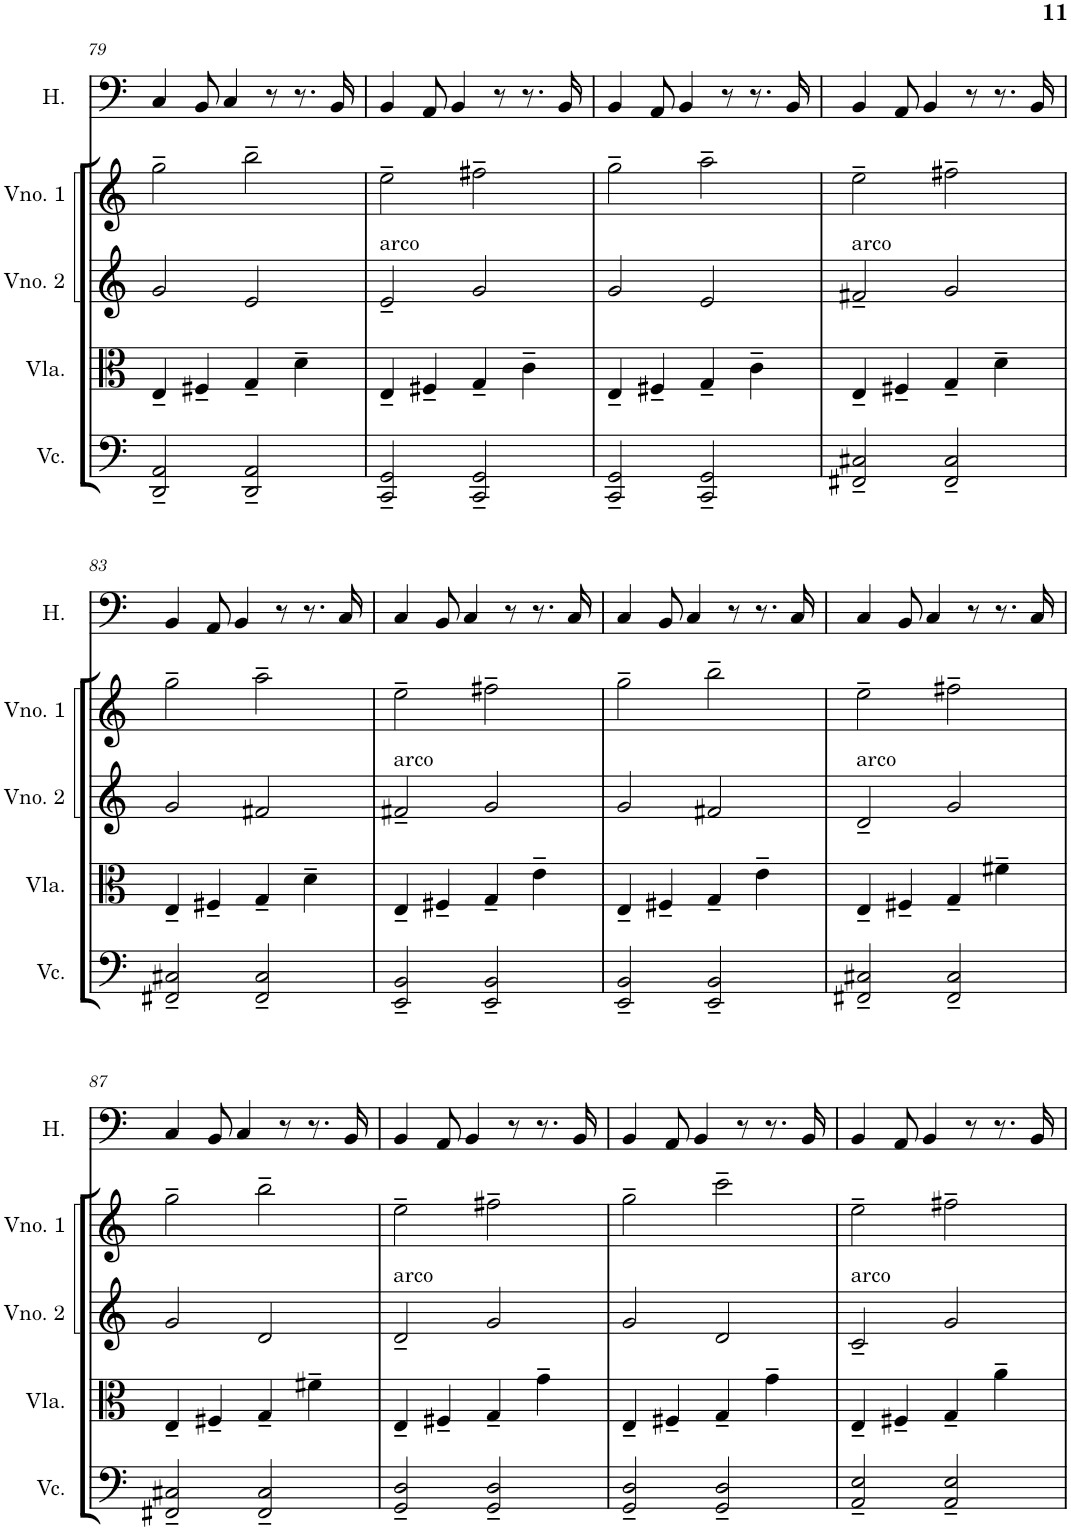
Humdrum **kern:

**kern	**kern	**kern	**kern	**kern
*part5	*part4	*part3	*part2	*part1
*staff5	*staff4	*staff3	*staff2	*staff1
*I"Violoncelo	*I"Viola	*I"Violino 2	*I"Violino 1	*I"Homens
*I'Vc.	*I'Vla.	*I'Vno. 2	*I'Vno. 1	*I'H.
!!LO:PB:g=z
*clefF4	*clefC3	*clefG2	*clefG2	*clefF4
*k[]	*k[]	*k[]	*k[]	*k[]
*M4/4	*M4/4	*M4/4	*M4/4	*M4/4
=79	=79	=79	=79	=79
2DD/~ 2AA/~	4E~/	2g/	2gg~\	4C/
.	4F#X~/	.	.	8BB/
.	.	.	.	4C/
2DD/~ 2AA/~	4G~/	2e/	2bb~\	.
.	.	.	.	8r
.	4d~\	.	.	8.r
.	.	.	.	16BB/
=80	=80	=80	=80	=80
!	!	!LO:TX:a:t=arco	!	!
2CC/~ 2GG/~	4E~/	2e~/	2ee~\	4BB/
.	4F#X~/	.	.	8AA/
.	.	.	.	4BB/
2CC/~ 2GG/~	4G~/	2g/	2ff#X~\	.
.	.	.	.	8r
.	4c~\	.	.	8.r
.	.	.	.	16BB/
=81	=81	=81	=81	=81
2CC/~ 2GG/~	4E~/	2g/	2gg~\	4BB/
.	4F#X~/	.	.	8AA/
.	.	.	.	4BB/
2CC/~ 2GG/~	4G~/	2e/	2aa~\	.
.	.	.	.	8r
.	4c~\	.	.	8.r
.	.	.	.	16BB/
=82	=82	=82	=82	=82
!	!	!LO:TX:a:t=arco	!	!
2FF#X/~ 2C#X/~	4E~/	2f#X~/	2ee~\	4BB/
.	4F#X~/	.	.	8AA/
.	.	.	.	4BB/
2FF#/~ 2C#/~	4G~/	2g/	2ff#X~\	.
.	.	.	.	8r
.	4d~\	.	.	8.r
.	.	.	.	16BB/
!!LO:LB:g=z
=83	=83	=83	=83	=83
2FF#X/~ 2C#X/~	4E~/	2g/	2gg~\	4BB/
.	4F#X~/	.	.	8AA/
.	.	.	.	4BB/
2FF#/~ 2C#/~	4G~/	2f#X/	2aa~\	.
.	.	.	.	8r
.	4d~\	.	.	8.r
.	.	.	.	16C/
=84	=84	=84	=84	=84
!	!	!LO:TX:a:t=arco	!	!
2EE/~ 2BB/~	4E~/	2f#X~/	2ee~\	4C/
.	4F#X~/	.	.	8BB/
.	.	.	.	4C/
2EE/~ 2BB/~	4G~/	2g/	2ff#X~\	.
.	.	.	.	8r
.	4e~\	.	.	8.r
.	.	.	.	16C/
=85	=85	=85	=85	=85
2EE/~ 2BB/~	4E~/	2g/	2gg~\	4C/
.	4F#X~/	.	.	8BB/
.	.	.	.	4C/
2EE/~ 2BB/~	4G~/	2f#X/	2bb~\	.
.	.	.	.	8r
.	4e~\	.	.	8.r
.	.	.	.	16C/
=86	=86	=86	=86	=86
!	!	!LO:TX:a:t=arco	!	!
2FF#X/~ 2C#X/~	4E~/	2d~/	2ee~\	4C/
.	4F#X~/	.	.	8BB/
.	.	.	.	4C/
2FF#/~ 2C#/~	4G~/	2g/	2ff#X~\	.
.	.	.	.	8r
.	4f#X~\	.	.	8.r
.	.	.	.	16C/
!!LO:LB:g=z
=87	=87	=87	=87	=87
2FF#X/~ 2C#X/~	4E~/	2g/	2gg~\	4C/
.	4F#X~/	.	.	8BB/
.	.	.	.	4C/
2FF#/~ 2C#/~	4G~/	2d/	2bb~\	.
.	.	.	.	8r
.	4f#X~\	.	.	8.r
.	.	.	.	16BB/
=88	=88	=88	=88	=88
!	!	!LO:TX:a:t=arco	!	!
2GG/~ 2D/~	4E~/	2d~/	2ee~\	4BB/
.	4F#X~/	.	.	8AA/
.	.	.	.	4BB/
2GG/~ 2D/~	4G~/	2g/	2ff#X~\	.
.	.	.	.	8r
.	4g~\	.	.	8.r
.	.	.	.	16BB/
=89	=89	=89	=89	=89
2GG/~ 2D/~	4E~/	2g/	2gg~\	4BB/
.	4F#X~/	.	.	8AA/
.	.	.	.	4BB/
2GG/~ 2D/~	4G~/	2d/	2ccc~\	.
.	.	.	.	8r
.	4g~\	.	.	8.r
.	.	.	.	16BB/
=90	=90	=90	=90	=90
!	!	!LO:TX:a:t=arco	!	!
2AA/~ 2E/~	4E~/	2c~/	2ee~\	4BB/
.	4F#X~/	.	.	8AA/
.	.	.	.	4BB/
2AA/~ 2E/~	4G~/	2g/	2ff#X~\	.
.	.	.	.	8r
.	4a~\	.	.	8.r
.	.	.	.	16BB/
=	=	=	=	=
*-	*-	*-	*-	*-
